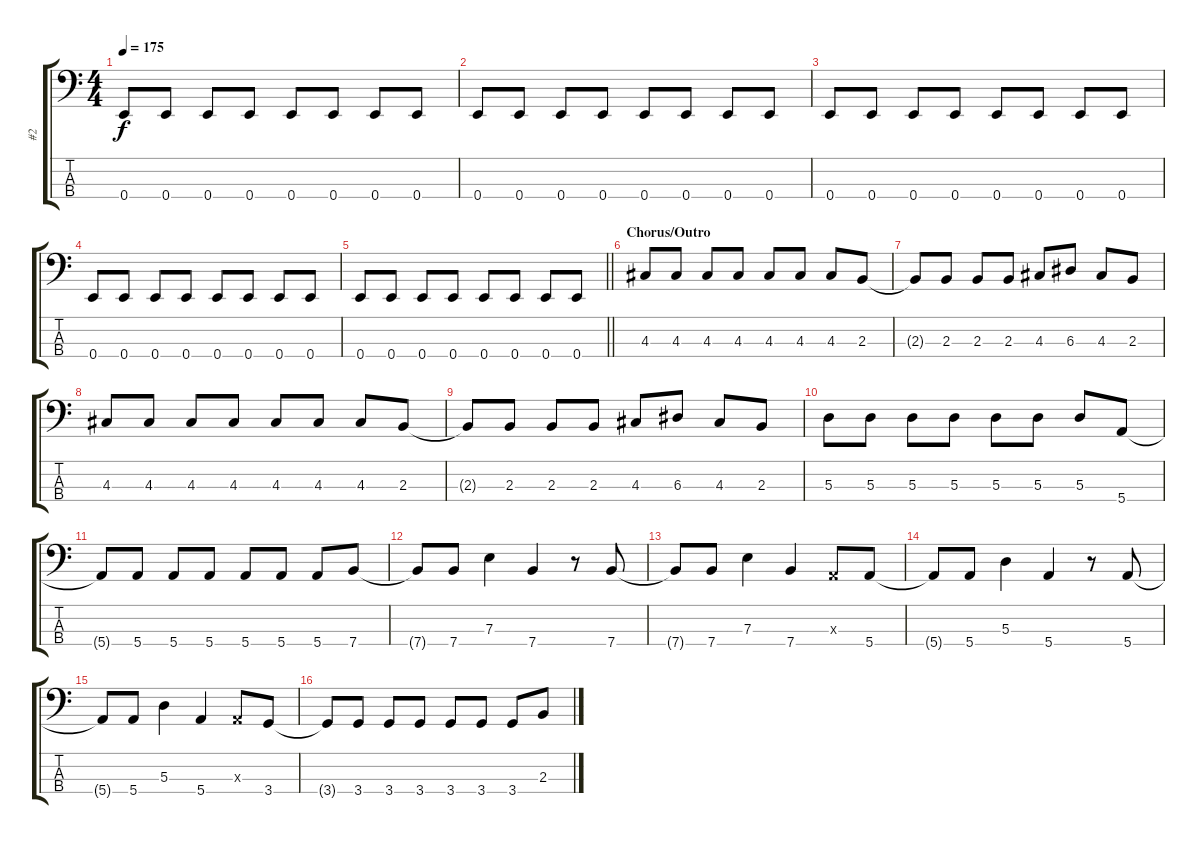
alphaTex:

\track ("#2" "#2") {instrument electricbasspick}
\staff {score tabs}
\tuning (G2 D2 A1 E1) {hide}
\ts (4 4)
\tempo 175
\clef f4
\ks c
0.4.8{dy f} 0.4.8 0.4.8 0.4.8 0.4.8 0.4.8 0.4.8 0.4.8 |
0.4.8 0.4.8 0.4.8 0.4.8 0.4.8 0.4.8 0.4.8 0.4.8 |
0.4.8 0.4.8 0.4.8 0.4.8 0.4.8 0.4.8 0.4.8 0.4.8 |
0.4.8 0.4.8 0.4.8 0.4.8 0.4.8 0.4.8 0.4.8 0.4.8 |
\barLineRight lightlight
0.4.8 0.4.8 0.4.8 0.4.8 0.4.8 0.4.8 0.4.8 0.4.8 |
\section ("" "Chorus/Outro")
4.3.8 4.3.8 4.3.8 4.3.8 4.3.8 4.3.8 4.3.8 2.3.8 |
2.3{t}.8 2.3.8 2.3.8 2.3.8 4.3.8 6.3.8 4.3.8 2.3.8 |
4.3.8 4.3.8 4.3.8 4.3.8 4.3.8 4.3.8 4.3.8 2.3.8 |
2.3{t}.8 2.3.8 2.3.8 2.3.8 4.3.8 6.3.8 4.3.8 2.3.8 |
5.3.8 5.3.8 5.3.8 5.3.8 5.3.8 5.3.8 5.3.8 5.4.8 |
5.4{t}.8 5.4.8 5.4.8 5.4.8 5.4.8 5.4.8 5.4.8 7.4.8 |
7.4{t}.8 7.4.8 7.3.4 7.4.4 r.8 7.4.8 |
7.4{t}.8 7.4.8 7.3.4 7.4.4 0.3{x}.8 5.4.8 |
5.4{t}.8 5.4.8 5.3.4 5.4.4 r.8 5.4.8 |
5.4{t}.8 5.4.8 5.3.4 5.4.4 0.3{x}.8 3.4.8 |
3.4{t}.8 3.4.8 3.4.8 3.4.8 3.4.8 3.4.8 3.4.8 2.3.8
